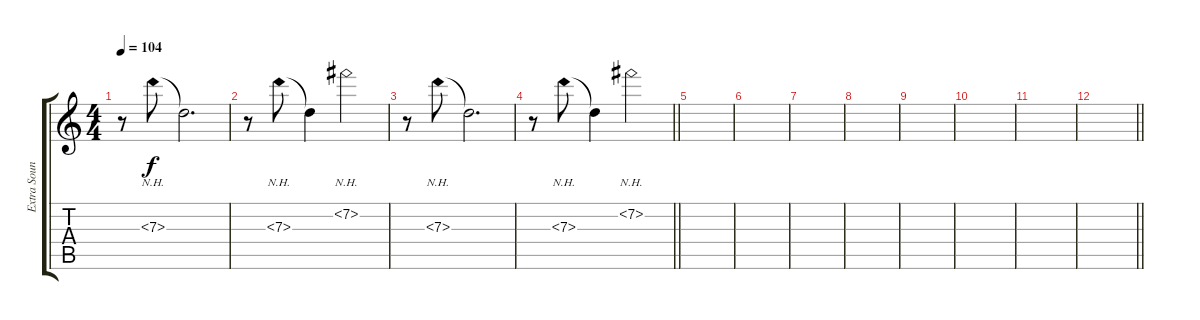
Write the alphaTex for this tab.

\track ("Extra Sound 1" "Extra Soun") {instrument distortionguitar}
\staff {score tabs}
\tuning (E4 B3 G3 D3 A2 D2) {hide}
\ts (4 4)
\tempo 104
\clef g2
\ks c
r.8{dy f} 7.3{nh}.8 7.3{t}.2{d} |
r.8 7.3{nh}.8 7.3{t}.4 7.2{nh}.2 |
r.8 7.3{nh}.8 7.3{t}.2{d} |
\barLineRight lightlight
r.8 7.3{nh}.8 7.3{t}.4 7.2{nh}.2 |
\section ("" "")
|
|
|
|
|
|
|
\barLineRight lightlight
